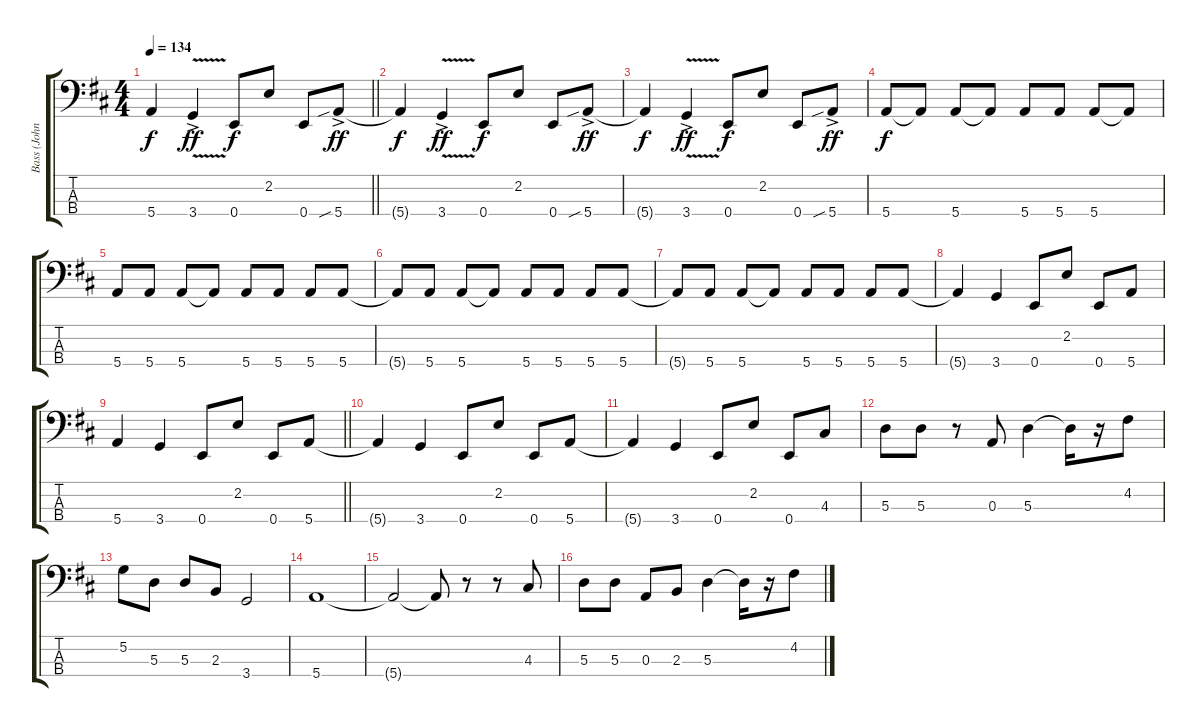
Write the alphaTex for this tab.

\track ("Bass (John Paul Jones)" "Bass (John") {instrument electricbassfinger}
\staff {score tabs}
\tuning (G2 D2 A1 E1) {hide}
\ts (4 4)
\tempo 134
\clef f4
\barLineRight lightlight
\ks d
5.4{t}.4{dy f} 3.4{v ac}.4{dy ff} 0.4.8{dy f} 2.2.8 0.4.8 5.4{sib ac}.8{dy ff} |
5.4{t}.4{dy f} 3.4{v ac}.4{dy ff} 0.4.8{dy f} 2.2.8 0.4.8 5.4{sib ac}.8{dy ff} |
5.4{t}.4{dy f} 3.4{v ac}.4{dy ff} 0.4.8{dy f} 2.2.8 0.4.8 5.4{sib ac}.8{dy ff} |
5.4.8{dy f} 5.4{t}.8 5.4.8 5.4{t}.8 5.4.8 5.4.8 5.4.8 5.4{t}.8 |
5.4.8 5.4.8 5.4.8 5.4{t}.8 5.4.8 5.4.8 5.4.8 5.4.8 |
5.4{t}.8 5.4.8 5.4.8 5.4{t}.8 5.4.8 5.4.8 5.4.8 5.4.8 |
5.4{t}.8 5.4.8 5.4.8 5.4{t}.8 5.4.8 5.4.8 5.4.8 5.4.8 |
5.4{t}.4 3.4.4 0.4.8 2.2.8 0.4.8 5.4.8 |
\barLineRight lightlight
5.4.4 3.4.4 0.4.8 2.2.8 0.4.8 5.4.8 |
5.4{t}.4 3.4.4 0.4.8 2.2.8 0.4.8 5.4.8 |
5.4{t}.4 3.4.4 0.4.8 2.2.8 0.4.8 4.3.8 |
5.3.8 5.3.8 r.8 0.3.8 5.3.4 5.3{t}.16 r.16 4.2.8 |
5.2.8 5.3.8 5.3.8 2.3.8 3.4.2 |
5.4.1 |
5.4{t}.2 5.4{t}.8 r.8 r.8 4.3.8 |
5.3.8 5.3.8 0.3.8 2.3.8 5.3.4 5.3{t}.16 r.16 4.2.8
